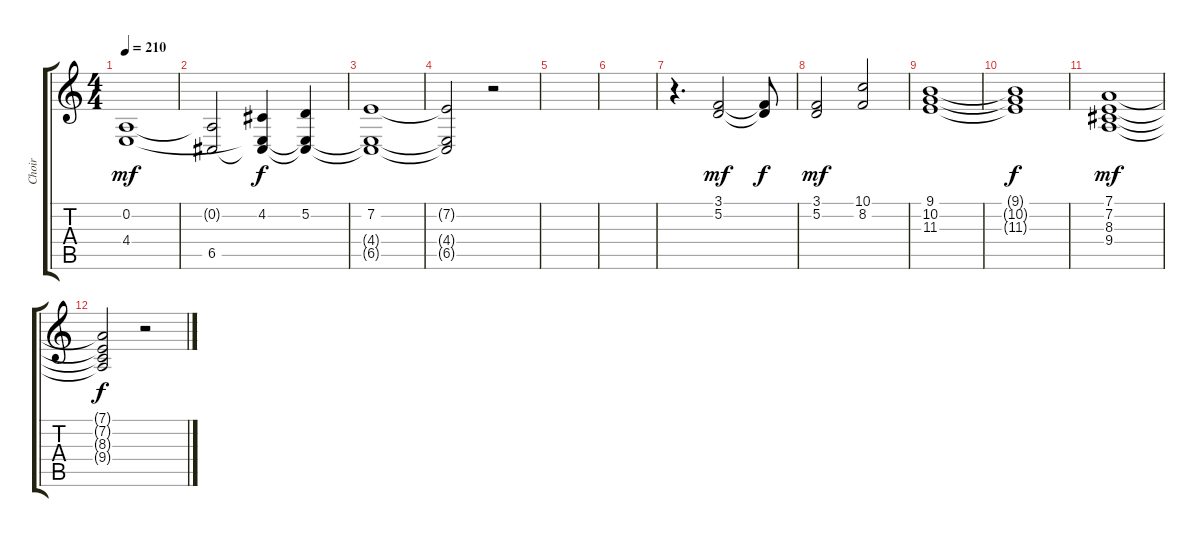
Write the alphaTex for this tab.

\track ("Choir" "Choir") {instrument choiraahs}
\staff {score tabs}
\tuning (D4 A3 F3 C3 G2 D2) {hide}
\ts (4 4)
\tempo 210
\clef g2
\ks c
(0.2 4.4).1{dy mf balance 8} |
(0.2{t} 6.5).2 (4.2 4.4{t} 6.5{t}).4{dy f} (5.2 4.4{t} 6.5{t}).4 |
(7.2 4.4{t} 6.5{t}).1 |
(7.2{t} 4.4{t} 6.5{t}).2 r.2 |
|
|
r.4{d} (3.1 5.2).2{dy mf} (3.1{t} 5.2{t}).8{dy f} |
(3.1 5.2).2{dy mf} (10.1 8.2).2 |
(9.1 10.2 11.3).1 |
(9.1{t} 10.2{t} 11.3{t}).1{dy f} |
(7.1 7.2 8.3 9.4).1{dy mf} |
(7.1{t} 7.2{t} 8.3{t} 9.4{t}).2{dy f} r.2
